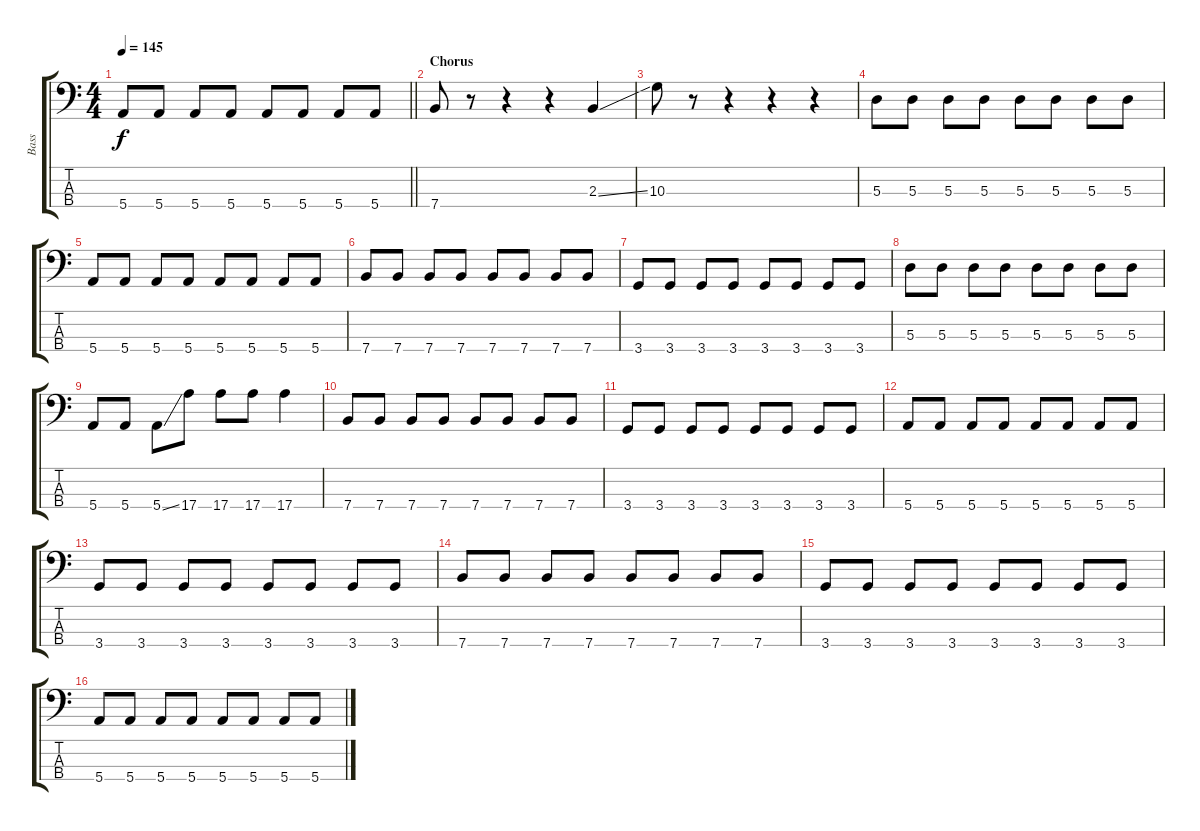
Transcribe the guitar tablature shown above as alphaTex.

\track ("Bass" "Bass") {instrument electricbassfinger}
\staff {score tabs}
\tuning (G2 D2 A1 E1) {hide}
\ts (4 4)
\tempo 145
\clef f4
\barLineRight lightlight
\ks c
5.4.8{dy f} 5.4.8 5.4.8 5.4.8 5.4.8 5.4.8 5.4.8 5.4.8 |
\section ("" "Chorus")
7.4.8 r.8 r.4 r.4 2.3{ss}.4 |
10.3.8 r.8 r.4 r.4 r.4 |
5.3.8 5.3.8 5.3.8 5.3.8 5.3.8 5.3.8 5.3.8 5.3.8 |
5.4.8 5.4.8 5.4.8 5.4.8 5.4.8 5.4.8 5.4.8 5.4.8 |
7.4.8 7.4.8 7.4.8 7.4.8 7.4.8 7.4.8 7.4.8 7.4.8 |
3.4.8 3.4.8 3.4.8 3.4.8 3.4.8 3.4.8 3.4.8 3.4.8 |
5.3.8 5.3.8 5.3.8 5.3.8 5.3.8 5.3.8 5.3.8 5.3.8 |
5.4.8 5.4.8 5.4{ss}.8 17.4.8 17.4.8 17.4.8 17.4.4 |
7.4.8 7.4.8 7.4.8 7.4.8 7.4.8 7.4.8 7.4.8 7.4.8 |
3.4.8 3.4.8 3.4.8 3.4.8 3.4.8 3.4.8 3.4.8 3.4.8 |
5.4.8 5.4.8 5.4.8 5.4.8 5.4.8 5.4.8 5.4.8 5.4.8 |
3.4.8 3.4.8 3.4.8 3.4.8 3.4.8 3.4.8 3.4.8 3.4.8 |
7.4.8 7.4.8 7.4.8 7.4.8 7.4.8 7.4.8 7.4.8 7.4.8 |
3.4.8 3.4.8 3.4.8 3.4.8 3.4.8 3.4.8 3.4.8 3.4.8 |
5.4.8 5.4.8 5.4.8 5.4.8 5.4.8 5.4.8 5.4.8 5.4.8
